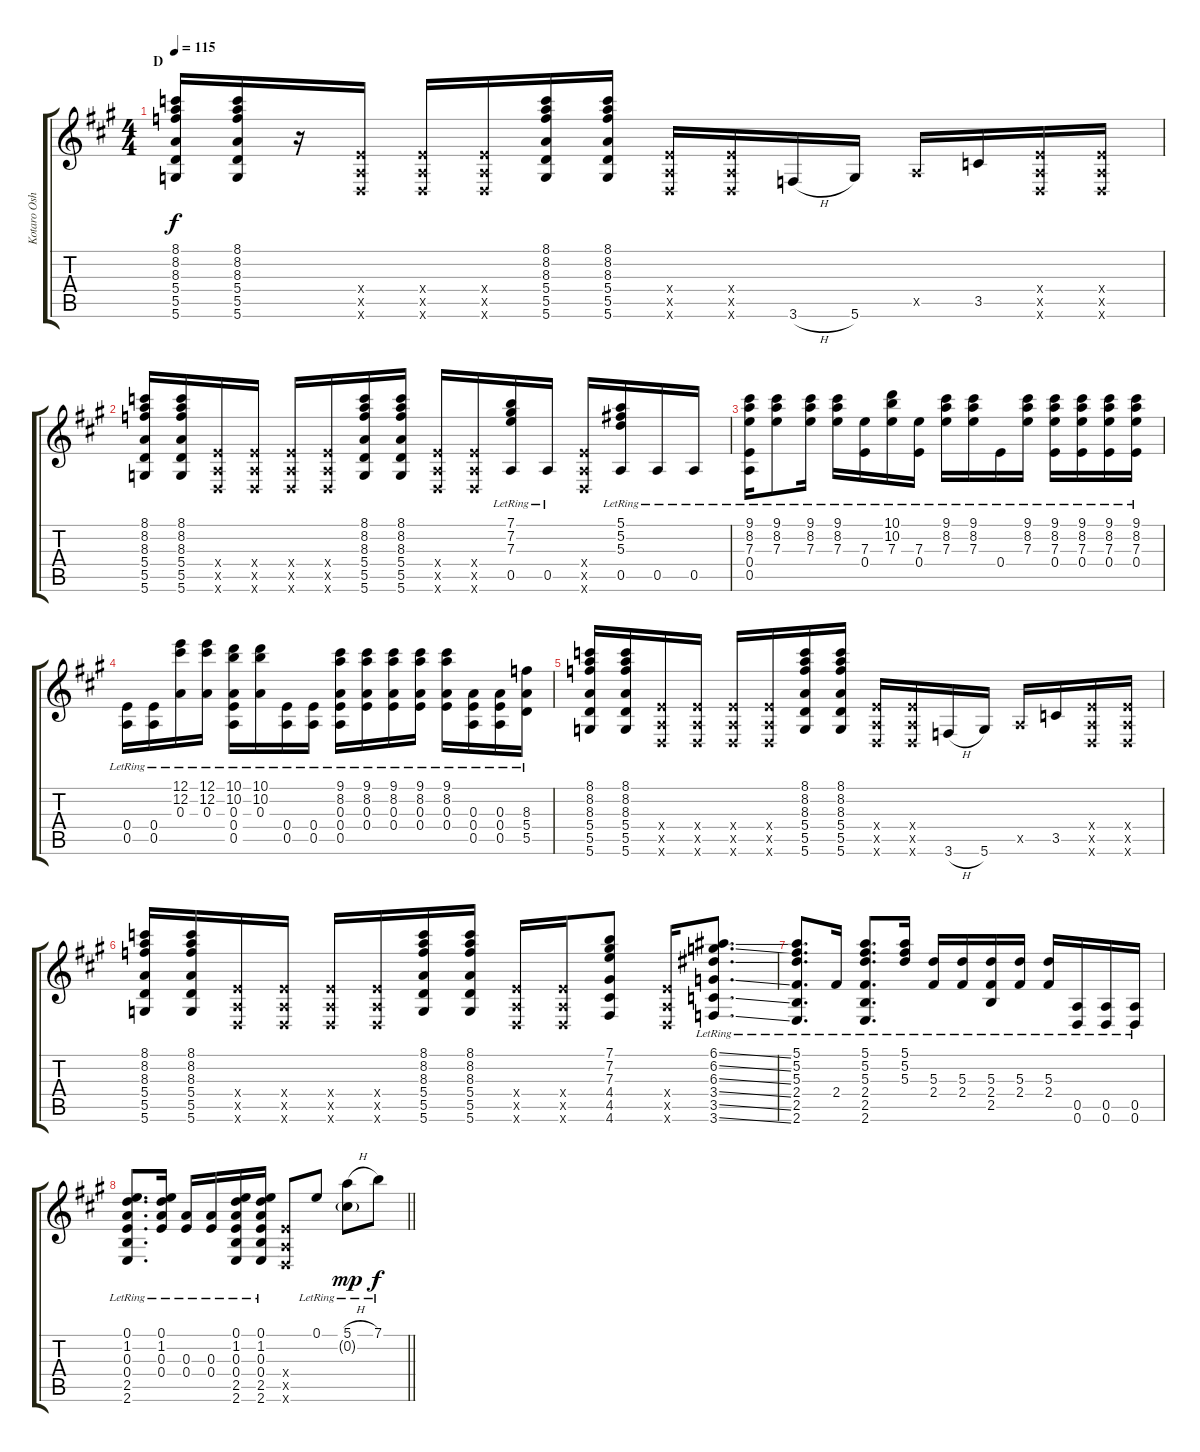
\track ("Kotaro Oshio" "Kotaro Osh") {instrument acousticguitarsteel}
\staff {score tabs}
\tuning (E4 Db4 A3 E3 A2 D2) {hide}
\ts (4 4)
\section ("" "D")
\tempo 115
\clef g2
\ks a
(8.1 8.2 8.3 5.4 5.5 5.6).16{dy f} (8.1 8.2 8.3 5.4 5.5 5.6).16 r.16 (0.4{x} 0.5{x} 0.6{x}).16 (0.4{x} 0.5{x} 0.6{x}).16 (0.4{x} 0.5{x} 0.6{x}).16 (8.1 8.2 8.3 5.4 5.5 5.6).16 (8.1 8.2 8.3 5.4 5.5 5.6).16 (0.4{x} 0.5{x} 0.6{x}).16 (0.4{x} 0.5{x} 0.6{x}).16 3.6{h}.16 5.6.16 0.5{x}.16 3.5.16 (0.4{x} 0.5{x} 0.6{x}).16 (0.4{x} 0.5{x} 0.6{x}).16 |
(8.1 8.2 8.3 5.4 5.5 5.6).16 (8.1 8.2 8.3 5.4 5.5 5.6).16 (0.4{x} 0.5{x} 0.6{x}).16 (0.4{x} 0.5{x} 0.6{x}).16 (0.4{x} 0.5{x} 0.6{x}).16 (0.4{x} 0.5{x} 0.6{x}).16 (8.1 8.2 8.3 5.4 5.5 5.6).16 (8.1 8.2 8.3 5.4 5.5 5.6).16 (0.4{x} 0.5{x} 0.6{x}).16 (0.4{x} 0.5{x} 0.6{x}).16 (7.1{lr} 7.2{lr} 7.3{lr} 0.5{lr}).16 0.5{lr}.16 (0.4{x} 0.5{x} 0.6{x}).16 (5.1{lr} 5.2{lr} 5.3{lr} 0.5{lr}).16 0.5{lr}.16 0.5{lr}.16 |
(9.1{lr} 8.2{lr} 7.3{lr} 0.4{lr} 0.5{lr}).16 (9.1{lr} 8.2{lr} 7.3{lr}).8 (9.1{lr} 8.2{lr} 7.3{lr}).16 (9.1{lr} 8.2{lr} 7.3{lr}).16 (7.3{lr} 0.4{lr}).16 (10.1{lr} 10.2{lr} 7.3{lr}).16 (7.3{lr} 0.4{lr}).16 (9.1{lr} 8.2{lr} 7.3{lr}).16 (9.1{lr} 8.2{lr} 7.3{lr}).16 0.4{lr}.16 (9.1{lr} 8.2{lr} 7.3{lr}).16 (9.1{lr} 8.2{lr} 7.3{lr} 0.4{lr}).16 (9.1{lr} 8.2{lr} 7.3{lr} 0.4{lr}).16 (9.1{lr} 8.2{lr} 7.3{lr} 0.4{lr}).16 (9.1{lr} 8.2{lr} 7.3{lr} 0.4{lr}).16 |
(0.4{lr} 0.5{lr}).16 (0.4{lr} 0.5{lr}).16 (12.1{lr} 12.2{lr} 0.3{lr}).16 (12.1{lr} 12.2{lr} 0.3{lr}).16 (10.1{lr} 10.2{lr} 0.3{lr} 0.4{lr} 0.5{lr}).16 (10.1{lr} 10.2{lr} 0.3{lr}).16 (0.4{lr} 0.5{lr}).16 (0.4{lr} 0.5{lr}).16 (9.1{lr} 8.2{lr} 0.3{lr} 0.4{lr} 0.5{lr}).16 (9.1{lr} 8.2{lr} 0.3{lr} 0.4{lr}).16 (9.1{lr} 8.2{lr} 0.3{lr} 0.4{lr}).16 (9.1{lr} 8.2{lr} 0.3{lr} 0.4{lr}).16 (9.1{lr} 8.2{lr} 0.3{lr} 0.4{lr}).16 (0.3{lr} 0.4{lr} 0.5{lr}).16 (0.3{lr} 0.4{lr} 0.5{lr}).16 (8.3{lr} 5.4{lr} 5.5{lr}).16 |
(8.1 8.2 8.3 5.4 5.5 5.6).16 (8.1 8.2 8.3 5.4 5.5 5.6).16 (0.4{x} 0.5{x} 0.6{x}).16 (0.4{x} 0.5{x} 0.6{x}).16 (0.4{x} 0.5{x} 0.6{x}).16 (0.4{x} 0.5{x} 0.6{x}).16 (8.1 8.2 8.3 5.4 5.5 5.6).16 (8.1 8.2 8.3 5.4 5.5 5.6).16 (0.4{x} 0.5{x} 0.6{x}).16 (0.4{x} 0.5{x} 0.6{x}).16 3.6{h}.16 5.6.16 0.5{x}.16 3.5.16 (0.4{x} 0.5{x} 0.6{x}).16 (0.4{x} 0.5{x} 0.6{x}).16 |
(8.1 8.2 8.3 5.4 5.5 5.6).16 (8.1 8.2 8.3 5.4 5.5 5.6).16 (0.4{x} 0.5{x} 0.6{x}).16 (0.4{x} 0.5{x} 0.6{x}).16 (0.4{x} 0.5{x} 0.6{x}).16 (0.4{x} 0.5{x} 0.6{x}).16 (8.1 8.2 8.3 5.4 5.5 5.6).16 (8.1 8.2 8.3 5.4 5.5 5.6).16 (0.4{x} 0.5{x} 0.6{x}).16 (0.4{x} 0.5{x} 0.6{x}).16 (7.1 7.2 7.3 4.4 4.5 4.6).8 (0.4{x} 0.5{x} 0.6{x}).16 (6.1{ss lr} 6.2{ss lr} 6.3{ss lr} 3.4{ss lr} 3.5{ss lr} 3.6{ss lr}).8{d} |
(5.1{lr} 5.2{lr} 5.3{lr} 2.4{lr} 2.5{lr} 2.6{lr}).8{d} 2.4{lr}.16 (5.1{lr} 5.2{lr} 5.3{lr} 2.4{lr} 2.5{lr} 2.6{lr}).8{d} (5.1{lr} 5.2{lr} 5.3{lr}).16 (5.3{lr} 2.4{lr}).16 (5.3{lr} 2.4{lr}).16 (5.3{lr} 2.4{lr} 2.5{lr}).16 (5.3{lr} 2.4{lr}).16 (5.3{lr} 2.4{lr}).16 (0.5{lr} 0.6{lr}).16 (0.5{lr} 0.6{lr}).16 (0.5{lr} 0.6{lr}).16 |
\barLineRight lightlight
(0.1{lr} 1.2{lr} 0.3{lr} 0.4{lr} 2.5{lr} 2.6{lr}).8{d} (0.1{lr} 1.2{lr} 0.3{lr} 0.4{lr}).16 (0.3{lr} 0.4{lr}).16 (0.3{lr} 0.4{lr}).16 (0.1{lr} 1.2{lr} 0.3{lr} 0.4{lr} 2.5{lr} 2.6{lr}).16 (0.1{lr} 1.2{lr} 0.3{lr} 0.4{lr} 2.5{lr} 2.6{lr}).16 (0.4{x} 0.5{x} 0.6{x}).8 0.1{lr}.8 (5.1{h lr} 0.2{g lr}).8{dy mp} 7.1{lr}.8{dy f}
